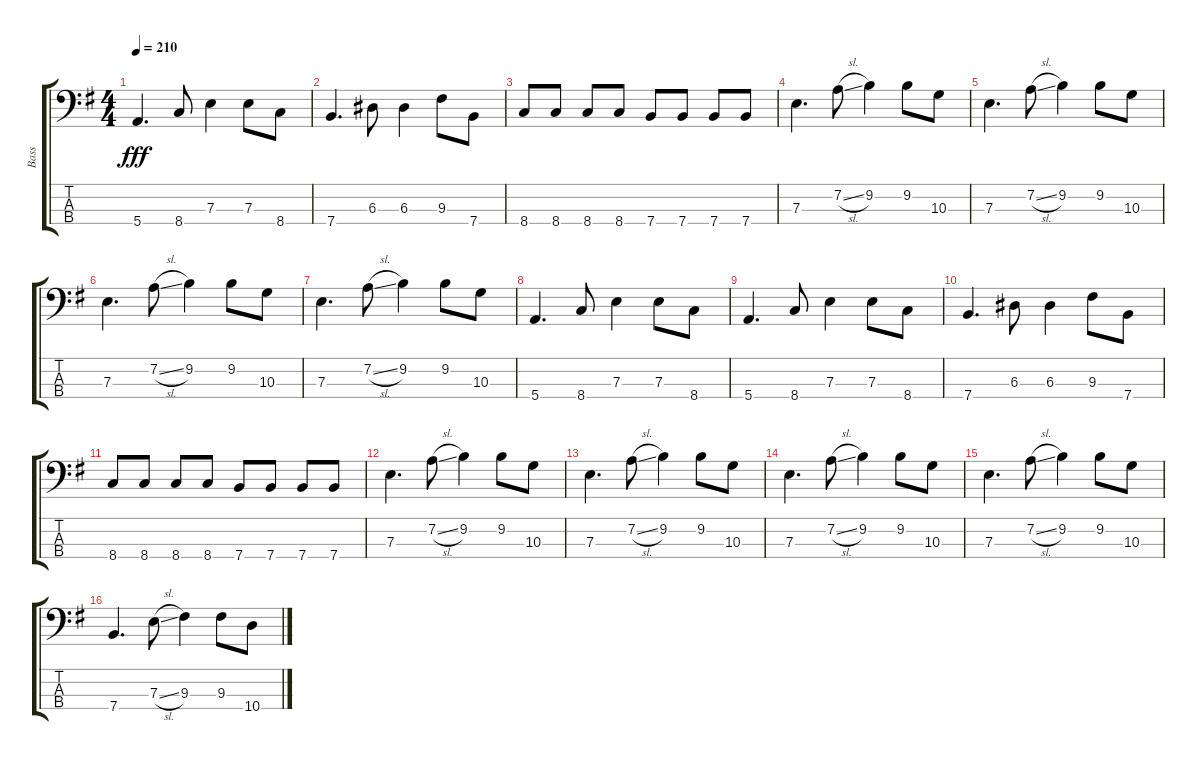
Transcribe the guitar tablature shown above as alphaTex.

\track ("Bass" "Bass") {instrument electricbassfinger}
\staff {score tabs}
\tuning (G2 D2 A1 E1) {hide}
\ts (4 4)
\tempo 210
\clef f4
\ks g
5.4.4{d dy fff} 8.4.8 7.3.4 7.3.8 8.4.8 |
7.4.4{d} 6.3.8 6.3.4 9.3.8 7.4.8 |
8.4.8 8.4.8 8.4.8 8.4.8 7.4.8 7.4.8 7.4.8 7.4.8 |
7.3.4{d} 7.2{sl}.8 9.2.4 9.2.8 10.3.8 |
7.3.4{d} 7.2{sl}.8 9.2.4 9.2.8 10.3.8 |
7.3.4{d} 7.2{sl}.8 9.2.4 9.2.8 10.3.8 |
7.3.4{d} 7.2{sl}.8 9.2.4 9.2.8 10.3.8 |
5.4.4{d} 8.4.8 7.3.4 7.3.8 8.4.8 |
5.4.4{d} 8.4.8 7.3.4 7.3.8 8.4.8 |
7.4.4{d} 6.3.8 6.3.4 9.3.8 7.4.8 |
8.4.8 8.4.8 8.4.8 8.4.8 7.4.8 7.4.8 7.4.8 7.4.8 |
7.3.4{d} 7.2{sl}.8 9.2.4 9.2.8 10.3.8 |
7.3.4{d} 7.2{sl}.8 9.2.4 9.2.8 10.3.8 |
7.3.4{d} 7.2{sl}.8 9.2.4 9.2.8 10.3.8 |
7.3.4{d} 7.2{sl}.8 9.2.4 9.2.8 10.3.8 |
7.4.4{d} 7.3{sl}.8 9.3.4 9.3.8 10.4.8
